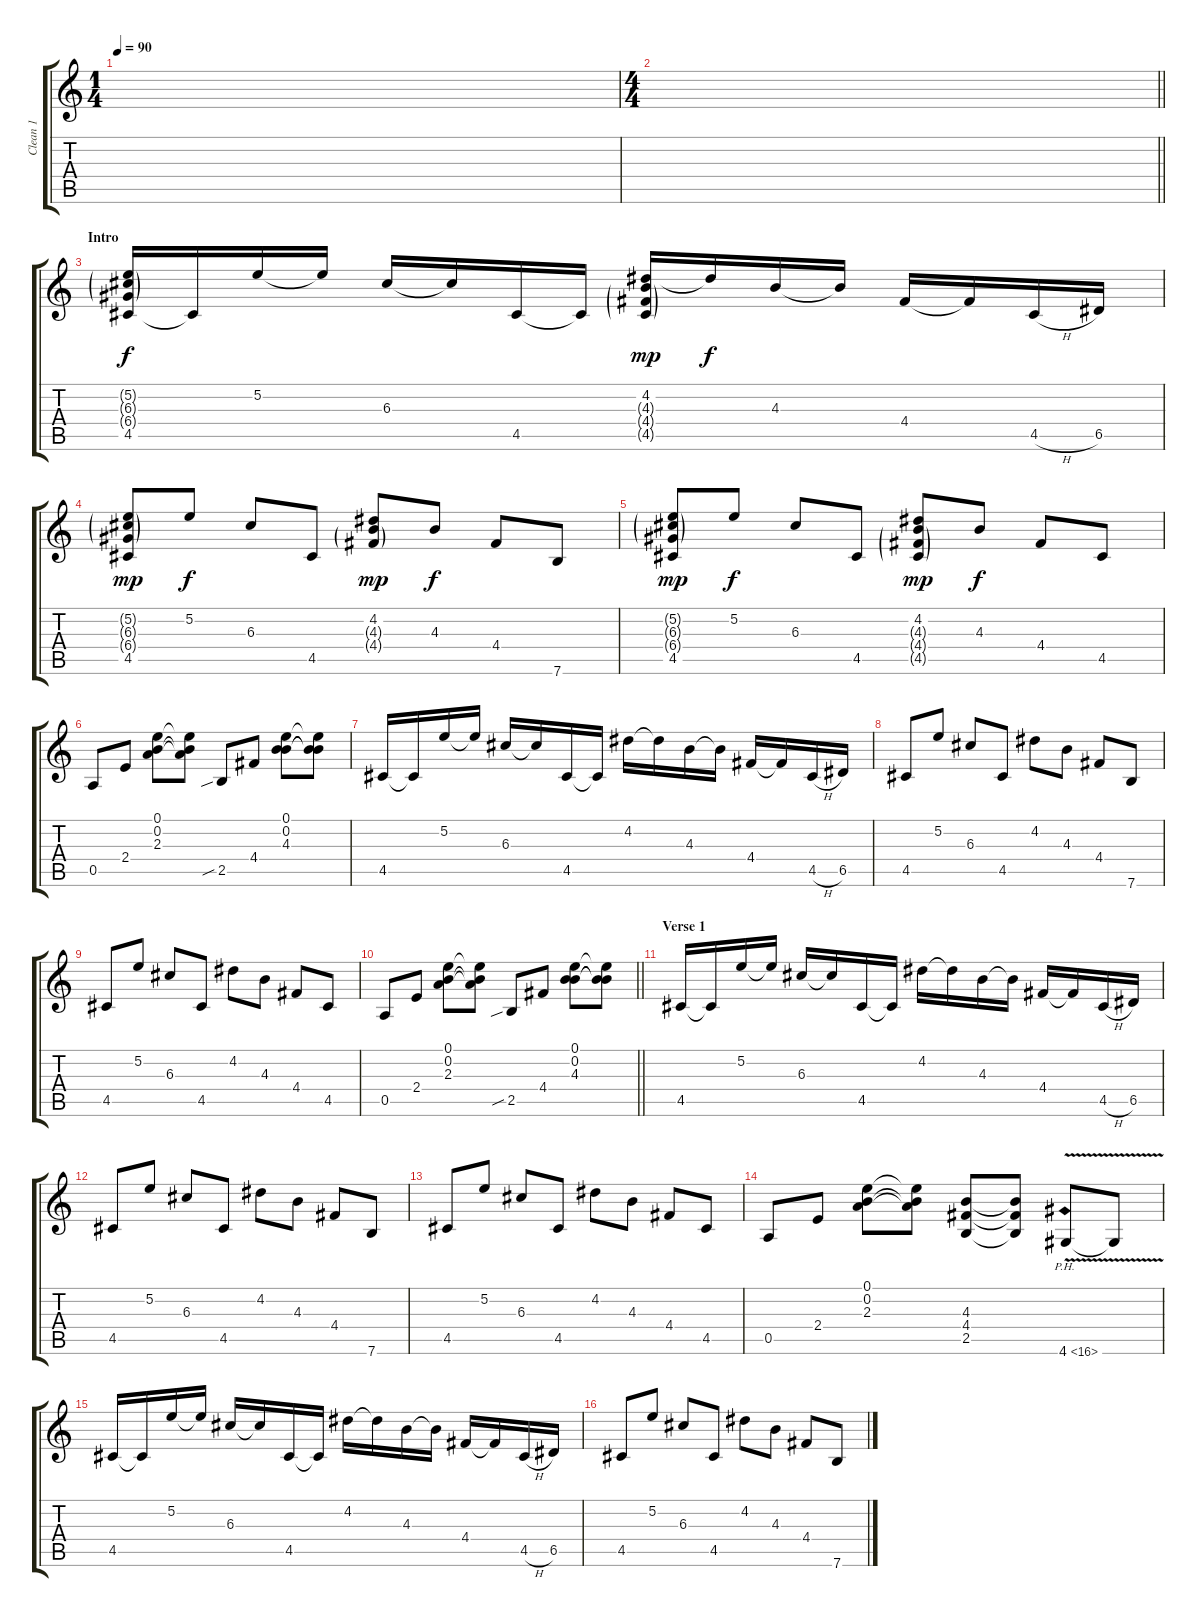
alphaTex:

\track ("Clean 1" "Clean 1") {mute instrument electricguitarclean}
\staff {score tabs}
\tuning (E4 B3 G3 D3 A2 E2) {hide}
\ts (1 4)
\tempo 90
\clef g2
\ks c
|
\ts (4 4)
\barLineRight lightlight
|
\section ("" "Intro")
(5.2{g} 6.3{g} 6.4{g} 4.5).16 4.5{t}.16{dy f} 5.2.16 5.2{t}.16 6.3.16 6.3{t}.16 4.5.16 4.5{t}.16 (4.2 4.3{g} 4.4{g} 4.5{g}).16{dy mp} 4.2{t}.16{dy f} 4.3.16 4.3{t}.16 4.4.16 4.4{t}.16 4.5{h}.16 6.5.16 |
(5.2{g} 6.3{g} 6.4{g} 4.5).8{dy mp} 5.2.8{dy f} 6.3.8 4.5.8 (4.2 4.3{g} 4.4{g}).8{dy mp} 4.3.8{dy f} 4.4.8 7.6.8 |
(5.2{g} 6.3{g} 6.4{g} 4.5).8{dy mp} 5.2.8{dy f} 6.3.8 4.5.8 (4.2 4.3{g} 4.4{g} 4.5{g}).8{dy mp} 4.3.8{dy f} 4.4.8 4.5.8 |
0.5.8 2.4.8 (0.1 0.2 2.3).8 (0.1{t} 0.2{t} 2.3{t}).8 2.5{sib}.8 4.4.8 (0.1 0.2 4.3).8 (0.1{t} 0.2{t} 4.3{t}).8 |
4.5.16 4.5{t}.16 5.2.16 5.2{t}.16 6.3.16 6.3{t}.16 4.5.16 4.5{t}.16 4.2.16 4.2{t}.16 4.3.16 4.3{t}.16 4.4.16 4.4{t}.16 4.5{h}.16 6.5.16 |
4.5.8 5.2.8 6.3.8 4.5.8 4.2.8 4.3.8 4.4.8 7.6.8 |
4.5.8 5.2.8 6.3.8 4.5.8 4.2.8 4.3.8 4.4.8 4.5.8 |
\barLineRight lightlight
0.5.8 2.4.8 (0.1 0.2 2.3).8 (0.1{t} 0.2{t} 2.3{t}).8 2.5{sib}.8 4.4.8 (0.1 0.2 4.3).8 (0.1{t} 0.2{t} 4.3{t}).8 |
\section ("" "Verse 1")
4.5.16 4.5{t}.16 5.2.16 5.2{t}.16 6.3.16 6.3{t}.16 4.5.16 4.5{t}.16 4.2.16 4.2{t}.16 4.3.16 4.3{t}.16 4.4.16 4.4{t}.16 4.5{h}.16 6.5.16 |
4.5.8 5.2.8 6.3.8 4.5.8 4.2.8 4.3.8 4.4.8 7.6.8 |
4.5.8 5.2.8 6.3.8 4.5.8 4.2.8 4.3.8 4.4.8 4.5.8 |
0.5.8 2.4.8 (0.1 0.2 2.3).8 (0.1{t} 0.2{t} 2.3{t}).8 (4.3 4.4 2.5).8 (4.3{t} 4.4{t} 2.5{t}).8 4.6{ph 12 v}.8 4.6{t}.8 |
4.5.16 4.5{t}.16 5.2.16 5.2{t}.16 6.3.16 6.3{t}.16 4.5.16 4.5{t}.16 4.2.16 4.2{t}.16 4.3.16 4.3{t}.16 4.4.16 4.4{t}.16 4.5{h}.16 6.5.16 |
4.5.8 5.2.8 6.3.8 4.5.8 4.2.8 4.3.8 4.4.8 7.6.8
